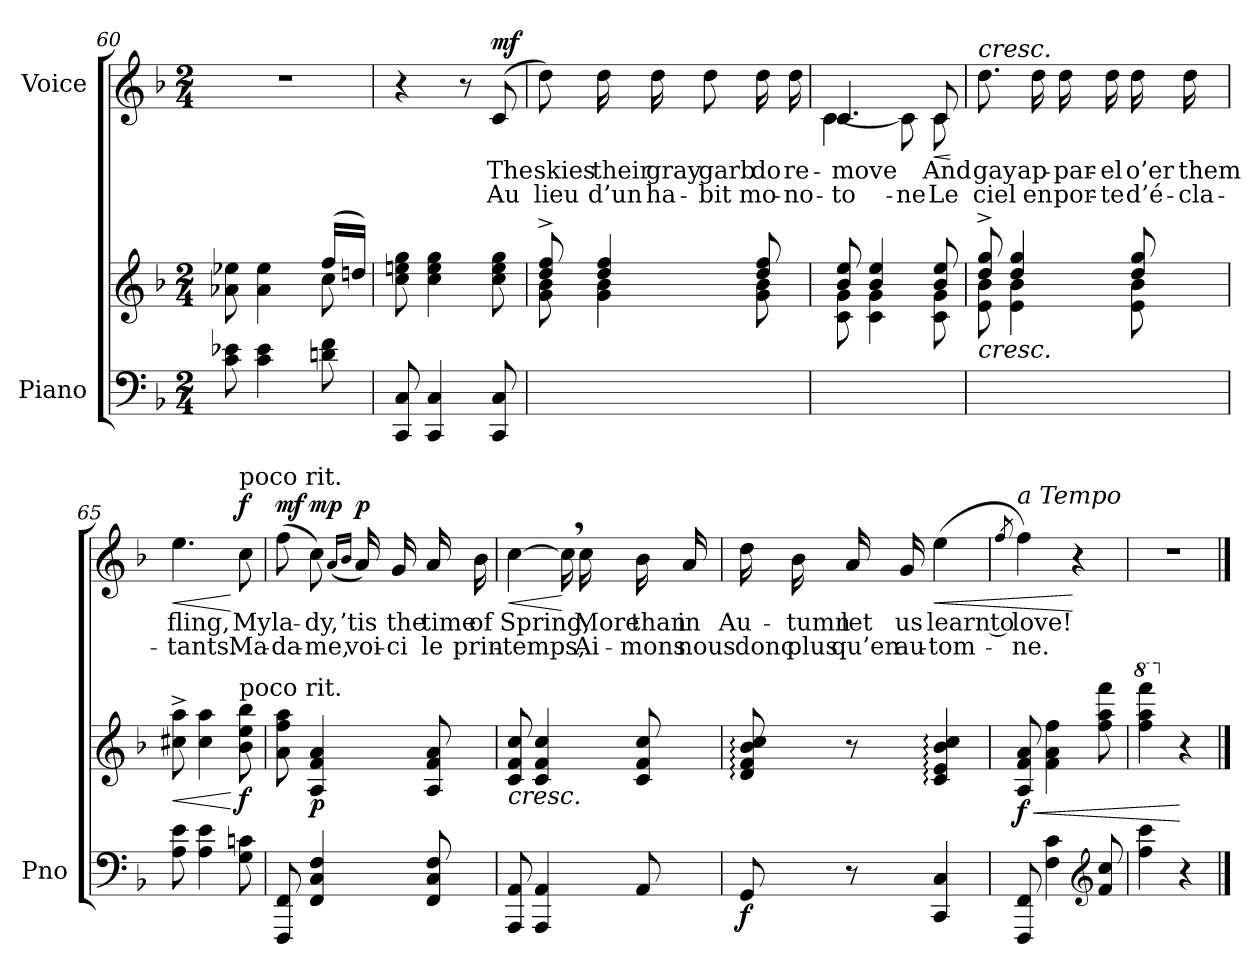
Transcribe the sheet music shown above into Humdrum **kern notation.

**kern	**kern	**dynam	**kern	**text	**text	**dynam
*part2	*part2	*part2	*part1	*part1	*part1	*part1
*staff3	*staff2	*staff2/3	*staff1	*staff1	*staff1	*staff1
*I"Piano	*	*	*I"Voice	*	*	*
*I'Pno	*	*	*	*	*	*
!!LO:LB:g=z
*clefF4	*clefG2	*	*clefG2	*	*	*
*k[b-]	*k[b-]	*	*k[b-]	*	*	*
*M2/4	*M2/4	*	*M2/4	*	*	*
=60	=60	=60	=60	=60	=60	=60
*	*^	*	*	*	*	*
8c\ 8e-X\	8a-X\ 8ee-X\	4ryy	.	2r	.	.	.
4c\ 4e-\	4a-\ 4ee-\	.	.	.	.	.	.
.	.	8ryy	.	.	.	.	.
8dn\ 8f\	(>16ff/LL	8cc\	.	.	.	.	.
.	16ddn/JJ)	.	.	.	.	.	.
*	*v	*v	*	*	*	*	*
=61	=61	=61	=61	=61	=61	=61
8CC/ 8C/	8cc\ 8een\ 8gg\	.	4r	.	.	.
4CC/ 4C/	4cc\ 4ee\ 4gg\	.	.	.	.	.
.	.	.	8r	.	.	.
!	!	!	!	!LO:LY:b	!LO:LY:b	!LO:DY:a
8CC/ 8C/	8cc\ 8ee\ 8gg\	.	(<8c/	The	Au	mf
=62	=62	=62	=62	=62	=62	=62
*	*^	*	*	*	*	*
!	!	!	!	!	!LO:LY:b	!LO:LY:b	!
*	*	*	*	*^	*	*	*
2ryy	8dd/^ 8ff/^	8g\ 8b-\	.	8dd\)	4ryy	skies	lieu	.
!	!	!	!	!	!	!LO:LY:b	!LO:LY:b	!
.	4dd/ 4ff/	4g\ 4b-\	.	16dd\	.	their	d’un	.
!	!	!	!	!	!	!LO:LY:b	!LO:LY:b	!
.	.	.	.	16dd\	.	gray	ha-	.
!	!	!	!	!	!	!LO:LY:b	!LO:LY:b	!
.	.	.	.	8dd\	8ryy	garb	-bit	.
!	!	!	!	!	!	!LO:LY:b	!LO:LY:b	!
.	8dd/ 8ff/	8g\ 8b-\	.	16dd\	16ryy	do	mo-	.
!	!	!	!	!	!	!	!LO:LY:b	!
!	!	!	!	!	!	!LO:LY:b	!	!
.	.	.	.	16dd\	16dd\yy	re-	-no-	.
=63	=63	=63	=63	=63	=63	=63	=63	=63
!	!	!	!	!	!	!LO:LY:b	!LO:LY:b	!
2ryy	8b-/ 8ee/	8c\ 8g\	.	4.c/	[4c\	-move	to-	.
.	4b-/ 4ee/	4c\ 4g\	.	.	.	.	.	.
!	!	!	!	!	!	!	!LO:LY:b	!
.	.	.	.	.	8c\]	.	-ne	.
!	!	!	!	!	!	!LO:LY:b	!LO:LY:b	!LO:HP:b
.	8b-/ 8ee/	8c\ 8g\	.	8c/	8c\	And	-Le	<
*	*v	*v	*	*	*	*	*	*
*	*	*	*v	*v	*	*	*
.	.	.	.	.	.	[
!!LO:LB:g=z
=64	=64	=64	=64	=64	=64	=64
*	*^	*	*	*	*	*
!	!	!	!	!LO:TX:a:i:t=cresc.	!	!	!
!	!LO:TX:b:i:t=cresc.	!	!	!	!	!	!
!	!	!	!	!	!LO:LY:b	!LO:LY:b	!
2ryy	8dd/^ 8gg/^	8e\ 8b-\	.	8.dd\	gay	ciel	.
.	4dd/ 4gg/	4e\ 4b-\	.	.	.	.	.
!	!	!	!	!	!LO:LY:b	!LO:LY:b	!
.	.	.	.	16dd\	ap-	en	.
!	!	!	!	!	!LO:LY:b	!LO:LY:b	!
.	.	.	.	16dd\	-par-	por-	.
!	!	!	!	!	!LO:LY:b	!LO:LY:b	!
.	.	.	.	16dd\	-el	-te	.
!	!	!	!	!	!LO:LY:b	!LO:LY:b	!
.	8dd/ 8gg/	8e\ 8b-\	.	16dd\	o’er	d’é-	.
!	!	!	!	!	!LO:LY:b	!LO:LY:b	!
.	.	.	.	16dd\	them	-cla-	.
*	*v	*v	*	*	*	*	*
=65	=65	=65	=65	=65	=65	=65
!	!	!LO:HP:b	!	!LO:LY:b	!LO:LY:b	!LO:HP:b
8A\ 8e\	8cc#X\^ 8aa\^	<	4.ee\	fling,	tants.	<
4A\ 4e\	4cc#\ 4aa\	.	.	.	.	.
*	*	*	*MM70	*	*	*
!	!	!	!LO:TX:a:t=poco rit.	!	!	!
!	!LO:TX:a:t=poco rit.	!	!	!	!	!
!	!	!LO:DY:n=1:b	!	!LO:LY:b	!LO:LY:b	!LO:DY:n=1:a
8G\ 8cn\	8b-\ 8ee\ 8bb-\	[ f	8cc\	My	Ma-	[ f
=66	=66	=66	=66	=66	=66	=66
*	*	*	*MM68	*	*	*
!	!	!	!	!LO:LY:b	!LO:LY:b	!LO:DY:a
8FFF/ 8FF/	8a\ 8ff\ 8aa\	.	(>8ff\	la-	-da-	mf
*	*	*	*MM66	*	*	*
!	!	!LO:DY:b	!	!LO:LY:b	!LO:LY:b	!LO:DY:a
4FF/ 4C/ 4F/	4A/ 4f/ 4a/	p	8cc\)	-dy,	-me,	mp
*	*	*	*MM64	*	*	*
.	.	.	(<16qa/LL	.	.	.
.	.	.	16qb-/JJ	.	.	.
!	!	!	!	!LO:LY:b	!LO:LY:b	!LO:DY:a
.	.	.	16a/)	’tis	voi-	p
!	!	!	!	!LO:LY:b	!LO:LY:b	!
.	.	.	16g/	the	-ci	.
*	*	*	*MM62	*	*	*
!	!	!	!	!LO:LY:b	!LO:LY:b	!
8FF/ 8C/ 8F/	8A/ 8f/ 8a/	.	16a/	time	le	.
!	!	!	!	!LO:LY:b	!LO:LY:b	!
.	.	.	16b-\	of	prin-	.
!!LO:LB:g=z
=67	=67	=67	=67	=67	=67	=67
!	!LO:TX:b:i:t=cresc.	!	!	!	!	!
!	!	!	!	!LO:LY:b	!LO:LY:b	!LO:HP:b
8AAA/ 8AA/	8c/ 8f/ 8cc/	.	[4cc\	Spring,	temps,	<
4AAA/ 4AA/	4c/ 4f/ 4cc/	.	.	.	.	.
.	.	.	16cc,\]	.	.	[
!	!	!	!	!LO:LY:b	!LO:LY:b	!
.	.	.	16cc\	More	Ai-	.
!	!	!	!	!LO:LY:b	!LO:LY:b	!
8AA/	8c/ 8f/ 8cc/	.	16b-\	than	-mons	.
!	!	!	!	!LO:LY:b	!LO:LY:b	!
.	.	.	16a/	in	nous	.
=68	=68	=68	=68	=68	=68	=68
!	!	!LO:DY:b=2	!	!LO:LY:b	!LO:LY:b	!
8GG/	8d/: 8f/: 8b-/: 8cc/:	f	16dd\	Au-	donc	.
!	!	!	!	!LO:LY:b	!LO:LY:b	!
.	.	.	16b-\	-tumn	plus	.
!	!	!	!	!LO:LY:b	!LO:LY:b	!
8r	8r	.	16a/	let	qu’en	.
!	!	!	!	!LO:LY:b	!LO:LY:b	!
.	.	.	16g/	us	au-	.
!	!	!	!	!LO:LY:b	!LO:LY:b	!LO:HP:b
4CC/ 4C/	4c/: 4e/: 4b-/: 4cc/:	.	(>4ee\	learn to	-tom-	<
=69	=69	=69	=69	=69	=69	=69
.	.	.	8qff/	.	.	.
!	!	!	!LO:TX:a:i:t=a Tempo	!	!	!
!	!	!LO:HP:b	!	!LO:LY:b	!LO:LY:b	!
!	!	!LO:DY:n=1:b	!	!	!	!
8FFF/ 8FF/	8A/ 8f/ 8a/	< f	4ff\)	love!	-ne.	.
4F\ 4c\	4f\ 4a\ 4ff\	.	.	.	.	.
.	.	.	4r	.	.	[
*clefG2	*	*	*	*	*	*
8f/ 8cc/	8ff\ 8aa\ 8fff\	.	.	.	.	.
=70	=70	=70	=70	=70	=70	=70
*	*8va	*	*	*	*	*
4ff\ 4ccc\	4fff\ 4aaa\ 4ffff\	.	2r	.	.	.
*	*X8va	*	*	*	*	*
4r	4r	[	.	.	.	.
==	==	==	==	==	==	==
*-	*-	*-	*-	*-	*-	*-
